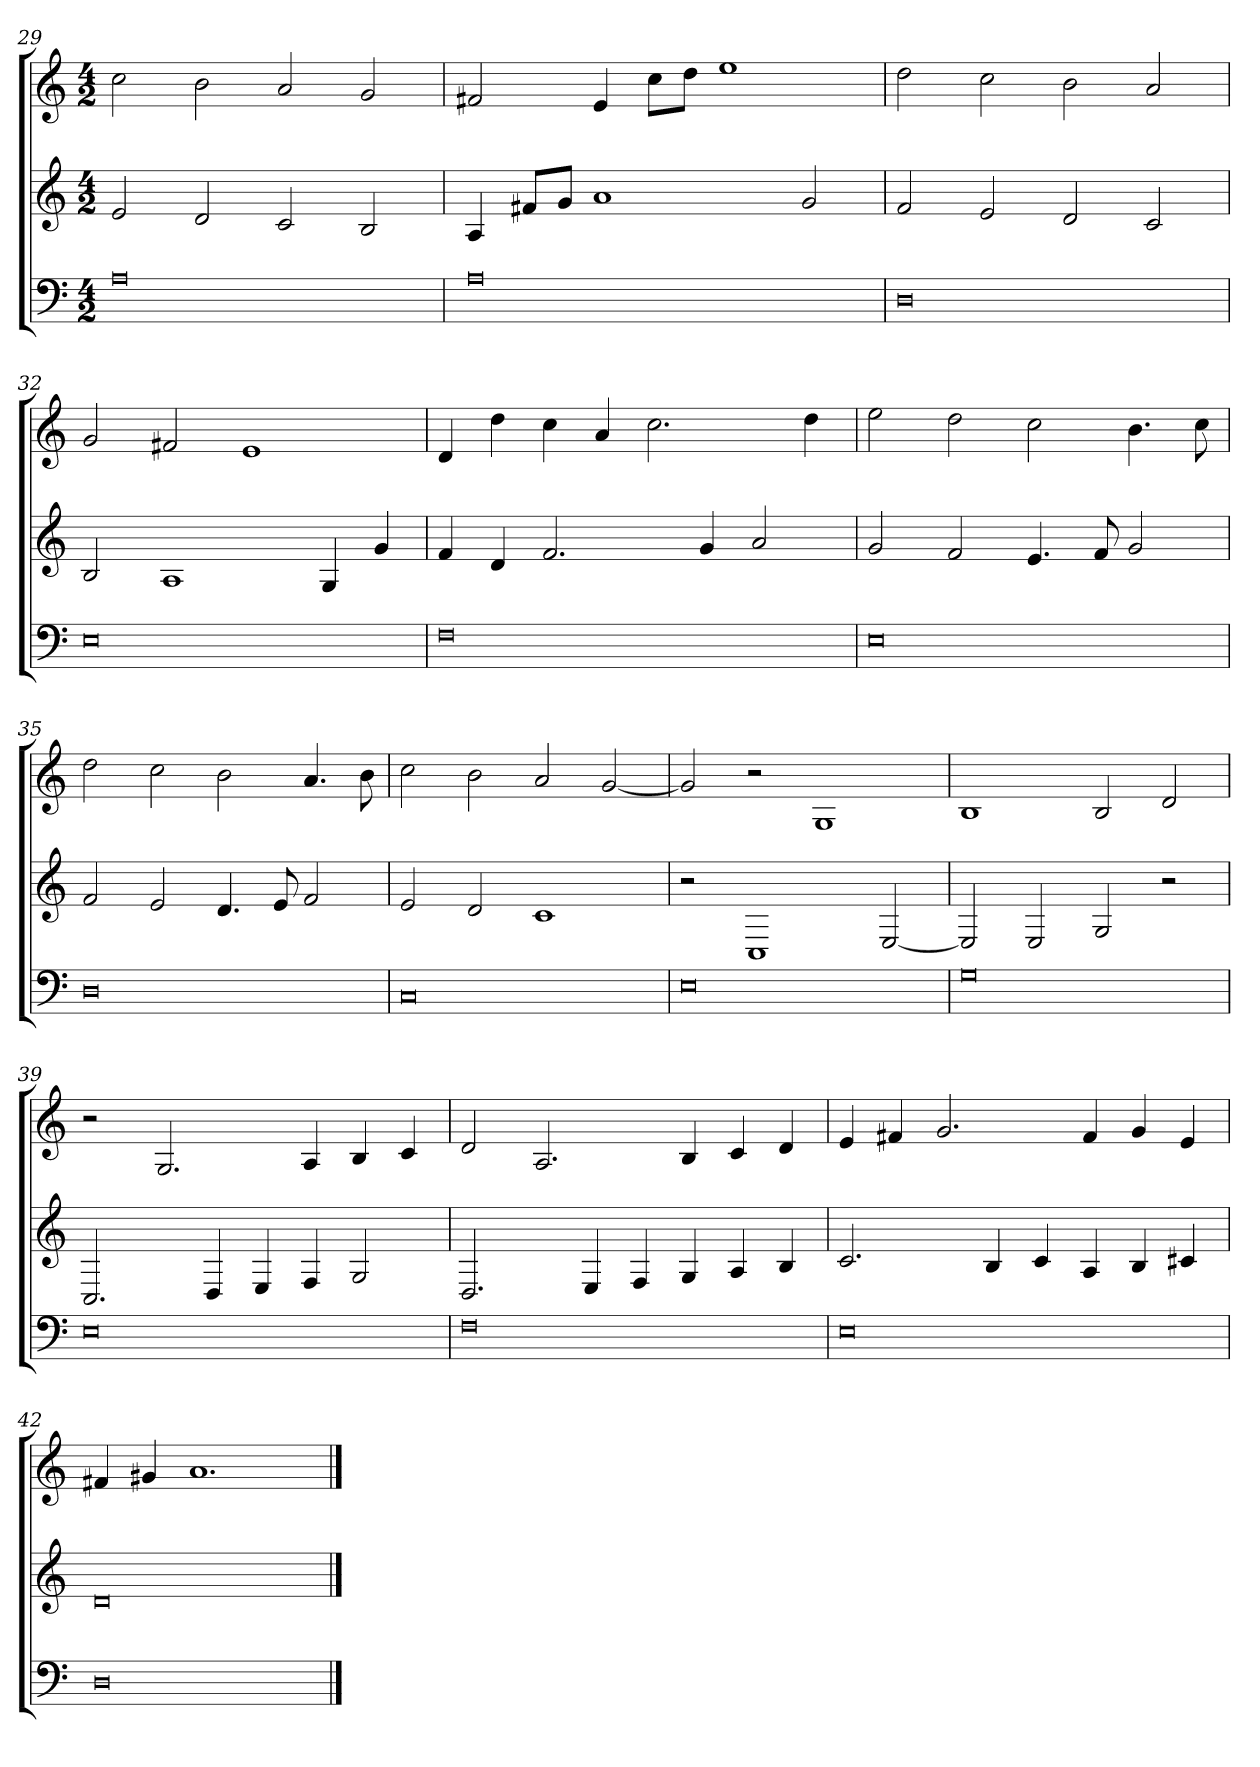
**kern	**kern	**kern
*part3	*part2	*part1
*staff3	*staff2	*staff1
*k[]	*k[]	*k[]
*M4/2	*M4/2	*M4/2
=29	=29	=29
0A	2e	2cc
.	2d	2b
.	2c	2a
.	2B	2g
=30	=30	=30
0A	4A	2f#X
.	8f#XL	.
.	8gJ	.
.	1a	4e
.	.	8ccL
.	.	8ddJ
.	.	1ee
.	2g	.
=31	=31	=31
0D	2f	2dd
.	2e	2cc
.	2d	2b
.	2c	2a
=32	=32	=32
0E	2B	2g
.	1A	2f#X
.	.	1e
.	4G	.
.	4g	.
=33	=33	=33
0F	4f	4d
.	4d	4dd
.	2.f	4cc
.	.	4a
.	.	2.cc
.	4g	.
.	2a	.
.	.	4dd
=34	=34	=34
0E	2g	2ee
.	2f	2dd
.	4.e	2cc
.	8f	.
.	2g	4.b
.	.	8cc
=35	=35	=35
0D	2f	2dd
.	2e	2cc
.	4.d	2b
.	8e	.
.	2f	4.a
.	.	8b
=36	=36	=36
0C	2e	2cc
.	2d	2b
.	1c	2a
.	.	[2g
=37	=37	=37
0E	2r	2g]
.	1C	2r
.	.	1G
.	[2E	.
=38	=38	=38
0G	2E]	1B
.	2E	.
.	2G	2B
.	2r	2d
=39	=39	=39
0E	2.C	2r
.	.	2.G
.	4D	.
.	4E	.
.	4F	4A
.	2G	4B
.	.	4c
=40	=40	=40
0F	2.D	2d
.	.	2.A
.	4E	.
.	4F	.
.	4G	4B
.	4A	4c
.	4B	4d
=41	=41	=41
0E	2.c	4e
.	.	4f#X
.	.	2.g
.	4B	.
.	4c	.
.	4A	4f#
.	4B	4g
.	4c#X	4e
=42	=42	=42
0D	0d	4f#X
.	.	4g#X
.	.	1.a
==	==	==
*-	*-	*-
